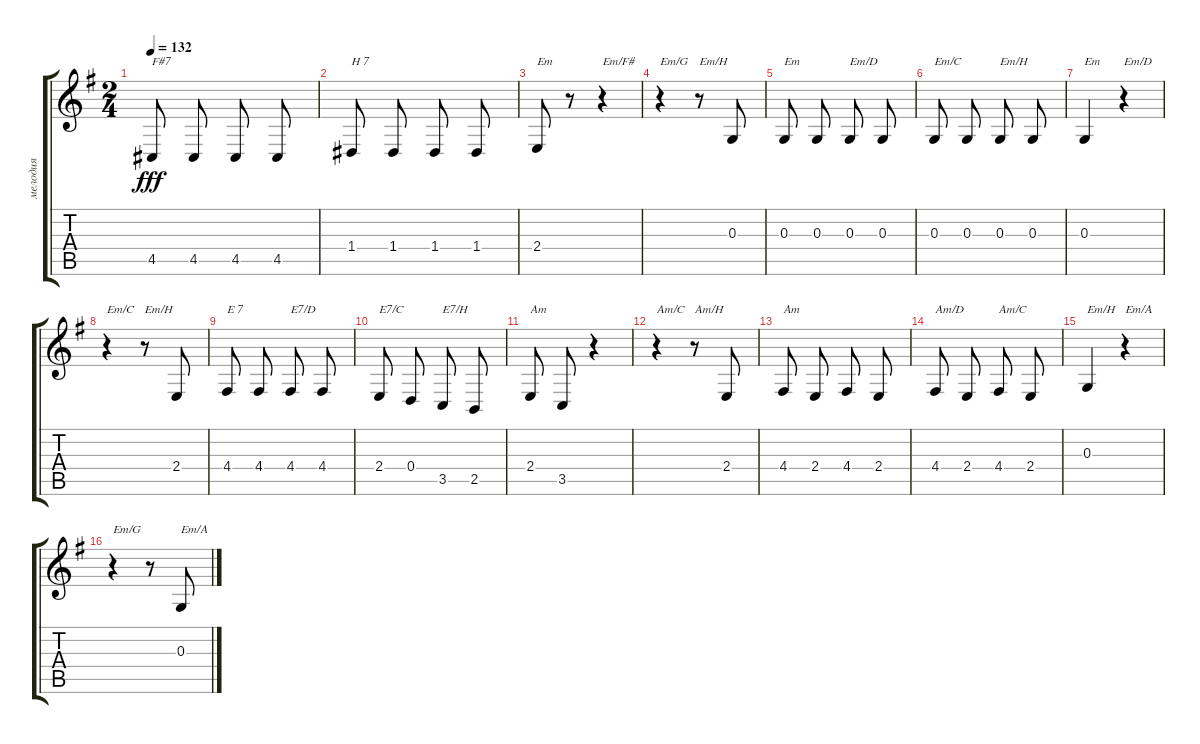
\track ("мелодия" "мелодия") {instrument accordion}
\staff {score tabs}
\tuning (E4 B3 G3 D3 A2 E2) {hide}
\ts (2 4)
\tempo 132
\clef g2
\ks eminor
4.5.8{txt "F#7" dy fff beam split} 4.5.8 4.5.8{beam split} 4.5.8 |
1.4.8{txt "H 7" beam split} 1.4.8 1.4.8{beam split} 1.4.8 |
2.4.8{txt "Em"} r.8 r.4{txt "Em/F#"} |
r.4{txt "Em/G"} r.8{txt "Em/H"} 0.3.8 |
0.3.8{txt "Em" beam split} 0.3.8 0.3.8{txt "Em/D" beam split} 0.3.8 |
0.3.8{txt "Em/C" beam split} 0.3.8 0.3.8{txt "Em/H" beam split} 0.3.8 |
0.3.4{txt "Em"} r.4{txt "Em/D"} |
r.4{txt "Em/C"} r.8{txt "Em/H"} 2.4.8 |
4.4.8{txt "E 7" beam split} 4.4.8 4.4.8{txt "E7/D" beam split} 4.4.8 |
2.4.8{txt "E7/C" beam split} 0.4.8 3.5.8{txt "E7/H" beam split} 2.5.8 |
2.4.8{txt "Am" beam split} 3.5.8 r.4 |
r.4{txt "Am/C"} r.8{txt "Am/H"} 2.4.8 |
4.4.8{txt "Am" beam split} 2.4.8 4.4.8{beam split} 2.4.8 |
4.4.8{txt "Am/D" beam split} 2.4.8 4.4.8{txt "Am/C" beam split} 2.4.8 |
0.3.4{txt "Em/H"} r.4{txt "Em/A"} |
r.4{txt "Em/G"} r.8 0.3.8{txt "Em/A"}
